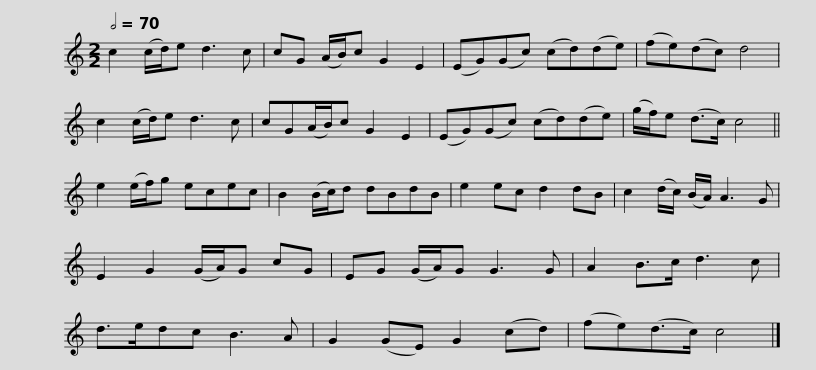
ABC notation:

X:1
L:1/8
Q:1/2=70
M:2/2
I:linebreak $
K:C
V:1 treble
V:1
 c2 (c/d/)e d3 c | cG (A/B/)c G2 E2 | (EG)(Gc) (cd)(de) | (fe)(dc) d4 | c2 (c/d/)e d3 c | %5
 cG(A/B/)c G2 E2 |$ (EG)(Gc) (cd)(de) | (g/f/)e (d>c) c4 || e2 (e/f/)g ecec | B2 (B/c/)d dBdB | %10
 e2 ec d2 dB | c2 (d/c/) (B/A/) A3 G |$ E2 G2 (G/A/)G cG | EG (G/A/)G G3 G | A2 B>c d3 c | %15
 d>edc B3 A | G2 (GE) G2 (cd) | (fe)(d>c) c4 |] %18
